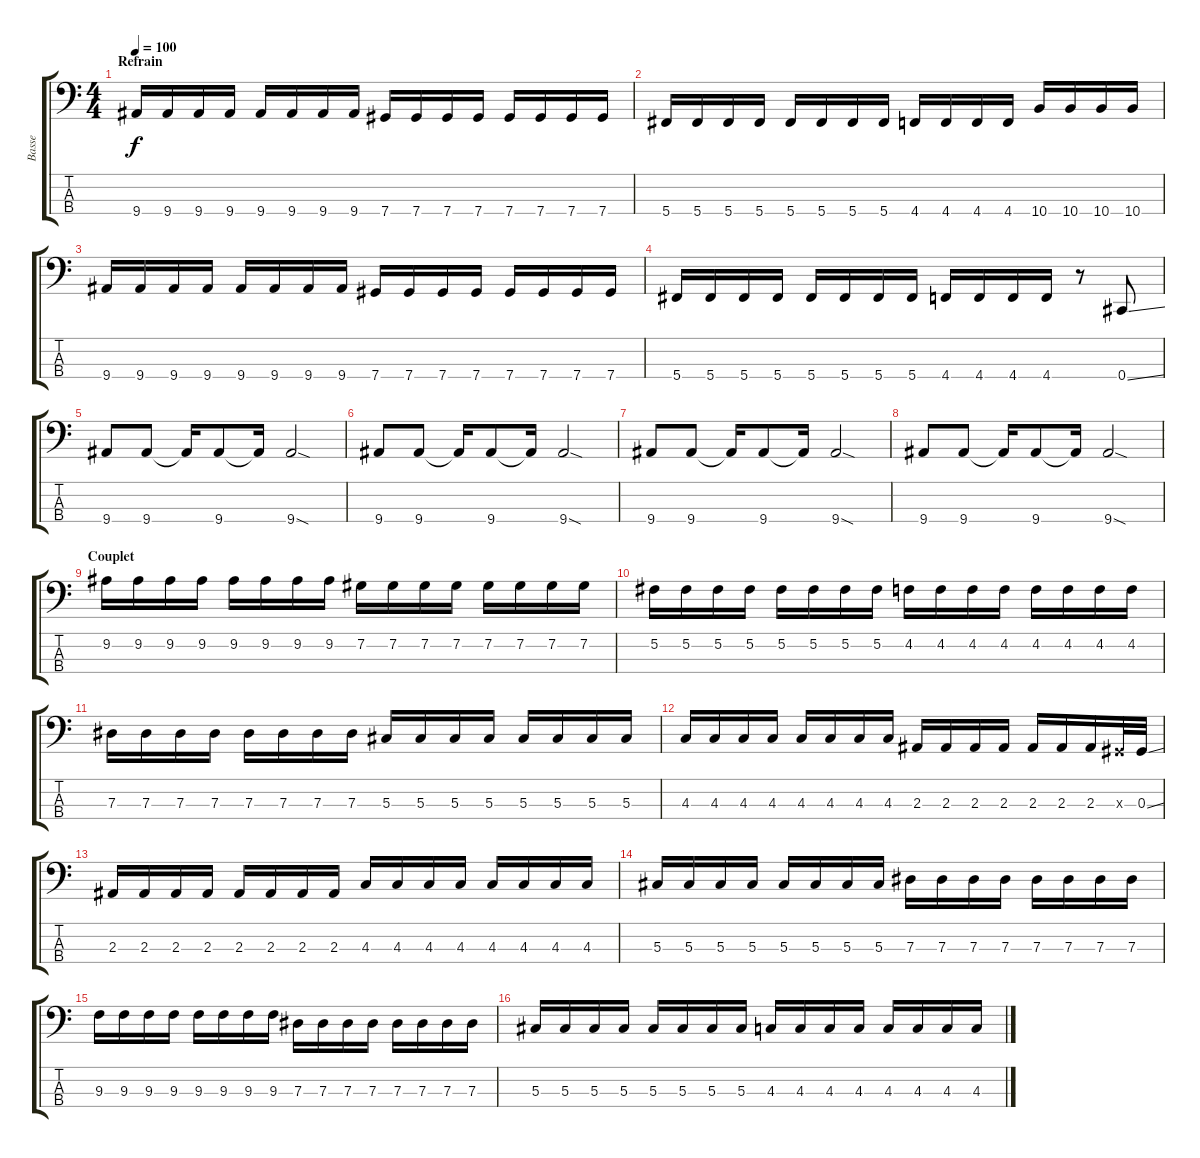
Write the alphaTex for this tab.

\track ("Basse" "Basse") {instrument electricbassfinger}
\staff {score tabs}
\tuning (Gb2 Db2 Ab1 Db1) {hide}
\ts (4 4)
\section ("" "Refrain")
\tempo 100
\clef f4
\ks c
9.4.16{dy f} 9.4.16 9.4.16 9.4.16 9.4.16 9.4.16 9.4.16 9.4.16 7.4.16 7.4.16 7.4.16 7.4.16 7.4.16 7.4.16 7.4.16 7.4.16 |
5.4.16 5.4.16 5.4.16 5.4.16 5.4.16 5.4.16 5.4.16 5.4.16 4.4.16 4.4.16 4.4.16 4.4.16 10.4.16 10.4.16 10.4.16 10.4.16 |
9.4.16 9.4.16 9.4.16 9.4.16 9.4.16 9.4.16 9.4.16 9.4.16 7.4.16 7.4.16 7.4.16 7.4.16 7.4.16 7.4.16 7.4.16 7.4.16 |
5.4.16 5.4.16 5.4.16 5.4.16 5.4.16 5.4.16 5.4.16 5.4.16 4.4.16 4.4.16 4.4.16 4.4.16 r.8 0.4{ss}.8 |
9.4.8 9.4.8 9.4{t}.16 9.4.8 9.4{t}.16 9.4{sod}.2 |
9.4.8 9.4.8 9.4{t}.16 9.4.8 9.4{t}.16 9.4{sod}.2 |
9.4.8 9.4.8 9.4{t}.16 9.4.8 9.4{t}.16 9.4{sod}.2 |
9.4.8 9.4.8 9.4{t}.16 9.4.8 9.4{t}.16 9.4{sod}.2 |
\section ("" "Couplet")
9.2.16 9.2.16 9.2.16 9.2.16 9.2.16 9.2.16 9.2.16 9.2.16 7.2.16 7.2.16 7.2.16 7.2.16 7.2.16 7.2.16 7.2.16 7.2.16 |
5.2.16 5.2.16 5.2.16 5.2.16 5.2.16 5.2.16 5.2.16 5.2.16 4.2.16 4.2.16 4.2.16 4.2.16 4.2.16 4.2.16 4.2.16 4.2.16 |
7.3.16 7.3.16 7.3.16 7.3.16 7.3.16 7.3.16 7.3.16 7.3.16 5.3.16 5.3.16 5.3.16 5.3.16 5.3.16 5.3.16 5.3.16 5.3.16 |
4.3.16 4.3.16 4.3.16 4.3.16 4.3.16 4.3.16 4.3.16 4.3.16 2.3.16 2.3.16 2.3.16 2.3.16 2.3.16 2.3.16 2.3.16 0.3{x}.32 0.3{ss}.32 |
2.3.16 2.3.16 2.3.16 2.3.16 2.3.16 2.3.16 2.3.16 2.3.16 4.3.16 4.3.16 4.3.16 4.3.16 4.3.16 4.3.16 4.3.16 4.3.16 |
5.3.16 5.3.16 5.3.16 5.3.16 5.3.16 5.3.16 5.3.16 5.3.16 7.3.16 7.3.16 7.3.16 7.3.16 7.3.16 7.3.16 7.3.16 7.3.16 |
9.3.16 9.3.16 9.3.16 9.3.16 9.3.16 9.3.16 9.3.16 9.3.16 7.3.16 7.3.16 7.3.16 7.3.16 7.3.16 7.3.16 7.3.16 7.3.16 |
5.3.16 5.3.16 5.3.16 5.3.16 5.3.16 5.3.16 5.3.16 5.3.16 4.3.16 4.3.16 4.3.16 4.3.16 4.3.16 4.3.16 4.3.16 4.3.16
